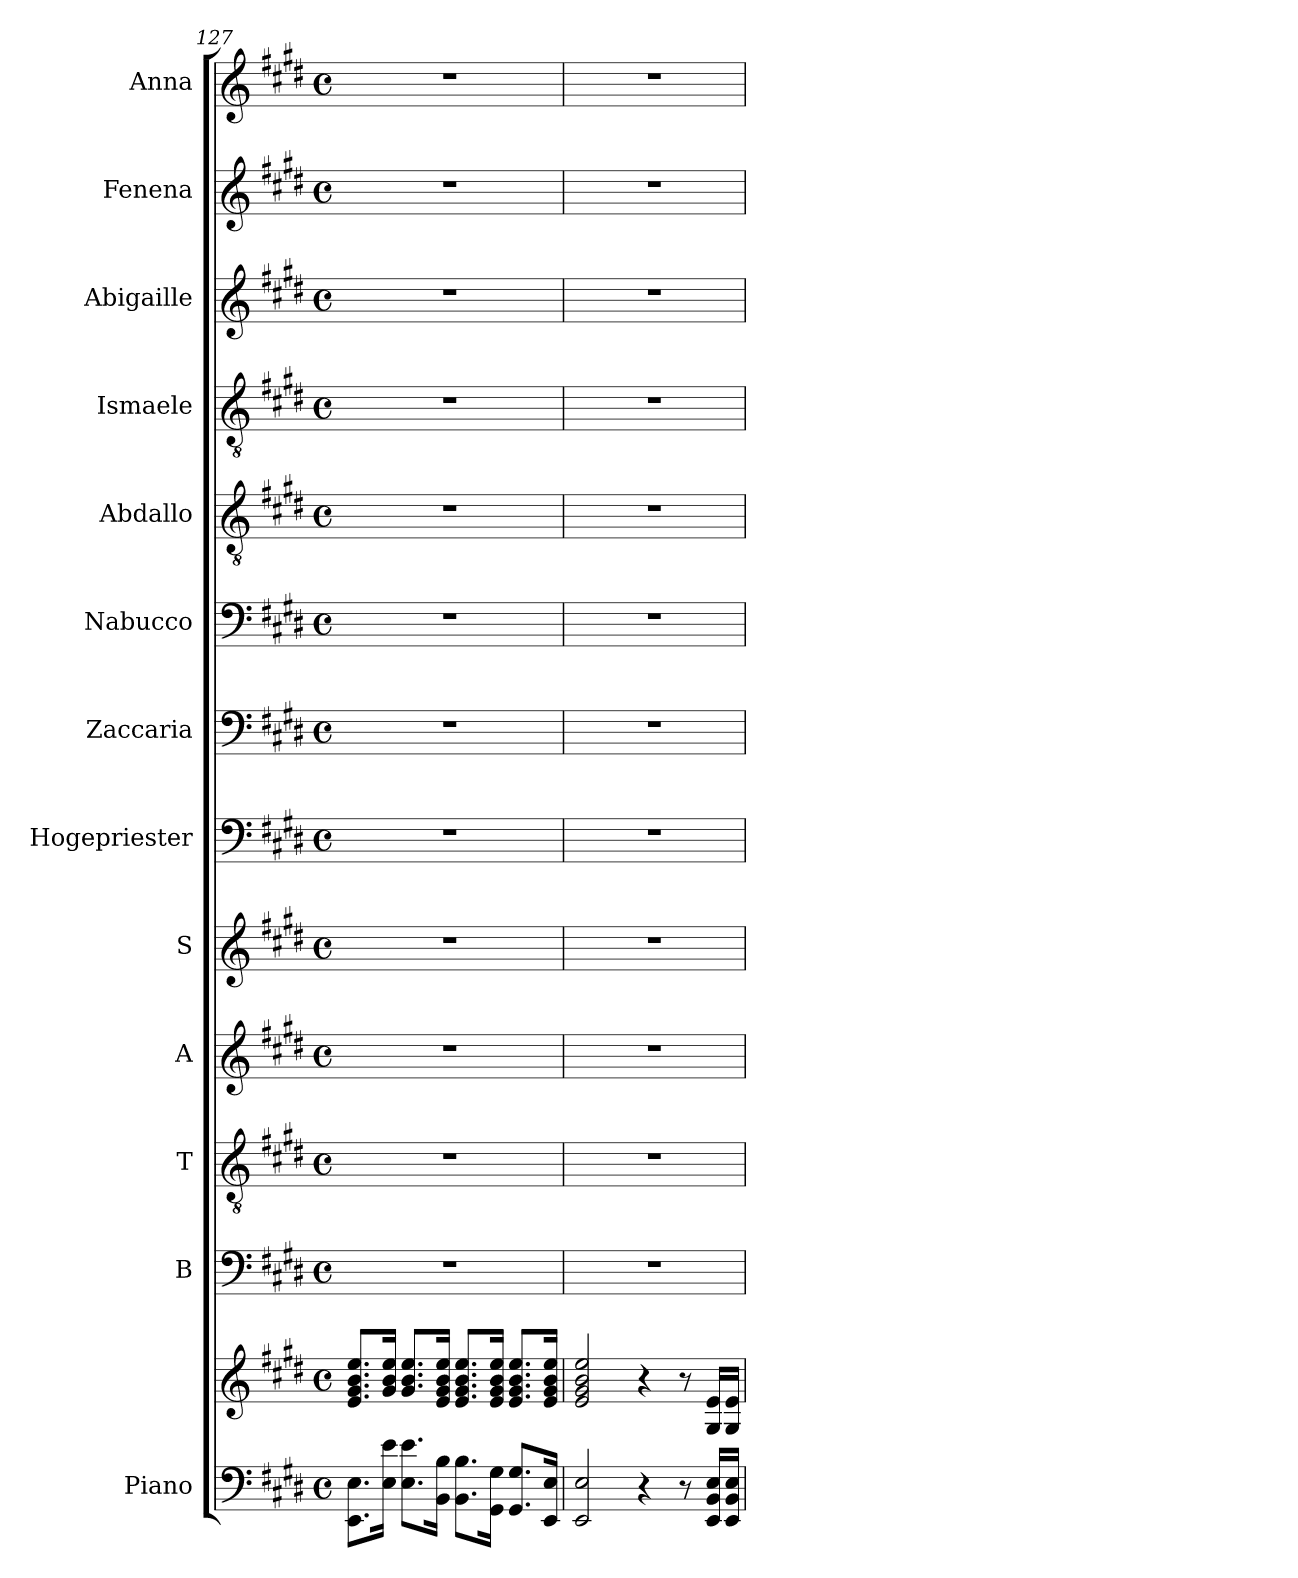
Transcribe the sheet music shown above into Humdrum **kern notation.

**kern	**kern	**kern	**kern	**kern	**kern	**kern	**kern	**kern	**kern	**kern	**kern	**kern	**kern
*part13	*part13	*part12	*part11	*part10	*part9	*part8	*part7	*part6	*part5	*part4	*part3	*part2	*part1
*staff14	*staff13	*staff12	*staff11	*staff10	*staff9	*staff8	*staff7	*staff6	*staff5	*staff4	*staff3	*staff2	*staff1
*I"Piano	*	*I"B	*I"T	*I"A	*I"S	*I"Hogepriester	*I"Zaccaria	*I"Nabucco	*I"Abdallo	*I"Ismaele	*I"Abigaille	*I"Fenena	*I"Anna
*I'Pno	*	*I'B	*I'T	*I'A	*I'S	*	*	*	*	*	*	*	*
*clefF4	*clefG2	*clefF4	*clefGv2	*clefG2	*clefG2	*clefF4	*clefF4	*clefF4	*clefGv2	*clefGv2	*clefG2	*clefG2	*clefG2
*k[f#c#g#d#]	*k[f#c#g#d#]	*k[f#c#g#d#]	*k[f#c#g#d#]	*k[f#c#g#d#]	*k[f#c#g#d#]	*k[f#c#g#d#]	*k[f#c#g#d#]	*k[f#c#g#d#]	*k[f#c#g#d#]	*k[f#c#g#d#]	*k[f#c#g#d#]	*k[f#c#g#d#]	*k[f#c#g#d#]
*M4/4	*M4/4	*M4/4	*M4/4	*M4/4	*M4/4	*M4/4	*M4/4	*M4/4	*M4/4	*M4/4	*M4/4	*M4/4	*M4/4
*met(c)	*met(c)	*met(c)	*met(c)	*met(c)	*met(c)	*met(c)	*met(c)	*met(c)	*met(c)	*met(c)	*met(c)	*met(c)	*met(c)
=127	=127	=127	=127	=127	=127	=127	=127	=127	=127	=127	=127	=127	=127
8.EE\ 8.E\L	8.e/ 8.g#/ 8.b/ 8.ee/L	1r	1r	1r	1r	1r	1r	1r	1r	1r	1r	1r	1r
16E\ 16e\Jk	16g#/ 16b/ 16ee/Jk	.	.	.	.	.	.	.	.	.	.	.	.
8.E\ 8.e\L	8.g#/ 8.b/ 8.ee/L	.	.	.	.	.	.	.	.	.	.	.	.
16BB\ 16B\Jk	16e/ 16g#/ 16b/ 16ee/Jk	.	.	.	.	.	.	.	.	.	.	.	.
8.BB\ 8.B\L	8.e/ 8.g#/ 8.b/ 8.ee/L	.	.	.	.	.	.	.	.	.	.	.	.
16GG#\ 16G#\Jk	16e/ 16g#/ 16b/ 16ee/Jk	.	.	.	.	.	.	.	.	.	.	.	.
8.GG#/ 8.G#/L	8.e/ 8.g#/ 8.b/ 8.ee/L	.	.	.	.	.	.	.	.	.	.	.	.
16EE/ 16E/Jk	16e/ 16g#/ 16b/ 16ee/Jk	.	.	.	.	.	.	.	.	.	.	.	.
=128	=128	=128	=128	=128	=128	=128	=128	=128	=128	=128	=128	=128	=128
2EE/ 2E/	2e/ 2g#/ 2b/ 2ee/	1r	1r	1r	1r	1r	1r	1r	1r	1r	1r	1r	1r
4r	4r	.	.	.	.	.	.	.	.	.	.	.	.
8r	8r	.	.	.	.	.	.	.	.	.	.	.	.
16EE/ 16BB/ 16E/LL	16G#/ 16e/LL	.	.	.	.	.	.	.	.	.	.	.	.
16EE/ 16BB/ 16E/JJ	16G#/ 16e/JJ	.	.	.	.	.	.	.	.	.	.	.	.
=	=	=	=	=	=	=	=	=	=	=	=	=	=
*-	*-	*-	*-	*-	*-	*-	*-	*-	*-	*-	*-	*-	*-
